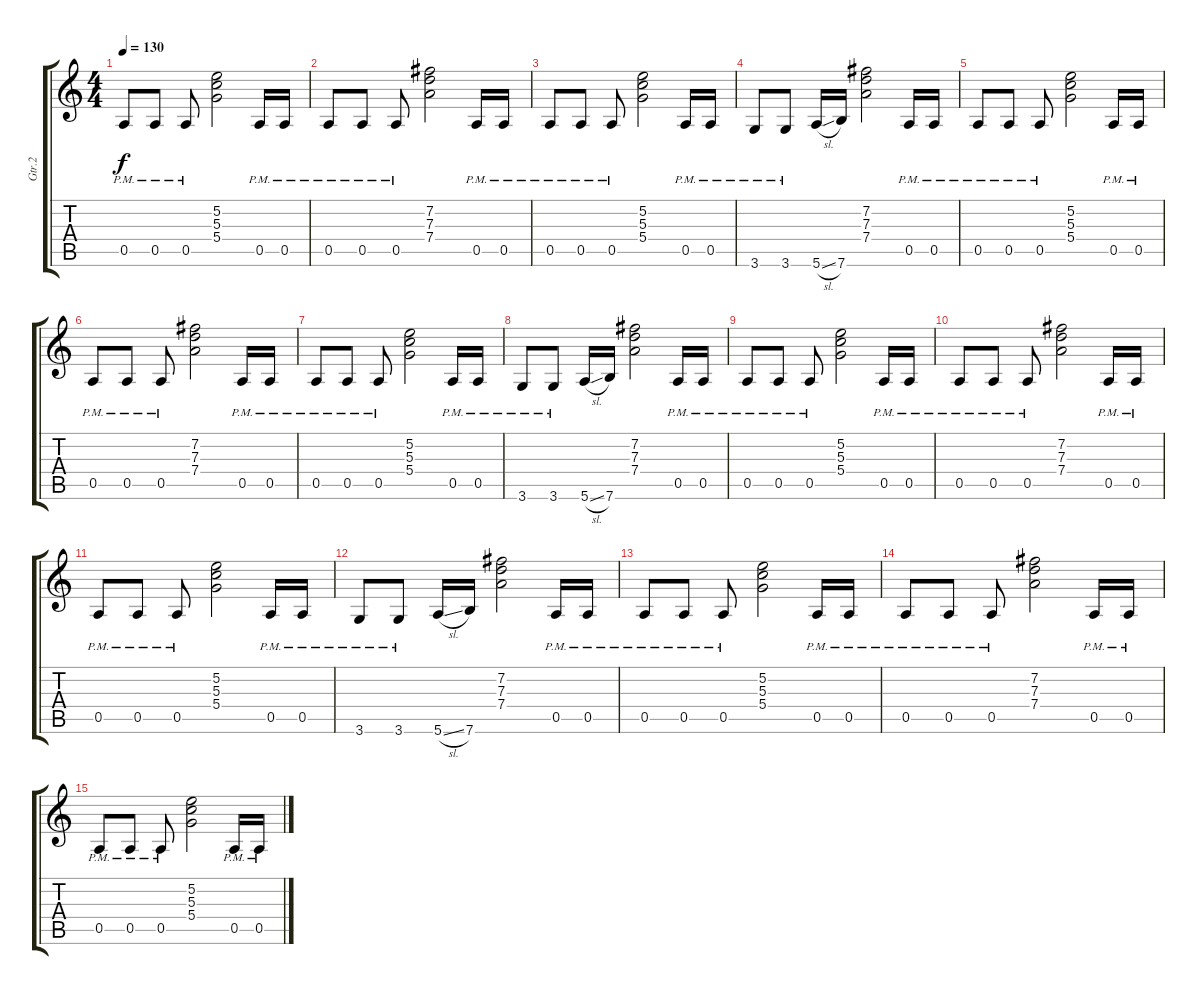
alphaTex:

\track ("Gtr.2" "Gtr.2") {instrument overdrivenguitar}
\staff {score tabs}
\tuning (E4 B3 G3 D3 A2 E2) {hide}
\ts (4 4)
\tempo 130
\clef g2
\ks c
0.5{pm}.8{dy f} 0.5{pm}.8 0.5{pm}.8 (5.2 5.3 5.4).2 0.5{pm}.16 0.5{pm}.16 |
0.5{pm}.8 0.5{pm}.8 0.5{pm}.8 (7.2 7.3 7.4).2 0.5{pm}.16 0.5{pm}.16 |
0.5{pm}.8 0.5{pm}.8 0.5{pm}.8 (5.2 5.3 5.4).2 0.5{pm}.16 0.5{pm}.16 |
3.6{pm}.8 3.6{pm}.8 5.6{sl}.16 7.6.16 (7.2 7.3 7.4).2 0.5{pm}.16 0.5{pm}.16 |
0.5{pm}.8 0.5{pm}.8 0.5{pm}.8 (5.2 5.3 5.4).2 0.5{pm}.16 0.5{pm}.16 |
0.5{pm}.8 0.5{pm}.8 0.5{pm}.8 (7.2 7.3 7.4).2 0.5{pm}.16 0.5{pm}.16 |
0.5{pm}.8 0.5{pm}.8 0.5{pm}.8 (5.2 5.3 5.4).2 0.5{pm}.16 0.5{pm}.16 |
3.6{pm}.8 3.6{pm}.8 5.6{sl}.16 7.6.16 (7.2 7.3 7.4).2 0.5{pm}.16 0.5{pm}.16 |
0.5{pm}.8 0.5{pm}.8 0.5{pm}.8 (5.2 5.3 5.4).2 0.5{pm}.16 0.5{pm}.16 |
0.5{pm}.8 0.5{pm}.8 0.5{pm}.8 (7.2 7.3 7.4).2 0.5{pm}.16 0.5{pm}.16 |
0.5{pm}.8 0.5{pm}.8 0.5{pm}.8 (5.2 5.3 5.4).2 0.5{pm}.16 0.5{pm}.16 |
3.6{pm}.8 3.6{pm}.8 5.6{sl}.16 7.6.16 (7.2 7.3 7.4).2 0.5{pm}.16 0.5{pm}.16 |
0.5{pm}.8 0.5{pm}.8 0.5{pm}.8 (5.2 5.3 5.4).2 0.5{pm}.16 0.5{pm}.16 |
0.5{pm}.8 0.5{pm}.8 0.5{pm}.8 (7.2 7.3 7.4).2 0.5{pm}.16 0.5{pm}.16 |
0.5{pm}.8 0.5{pm}.8 0.5{pm}.8 (5.2 5.3 5.4).2 0.5{pm}.16 0.5{pm}.16
